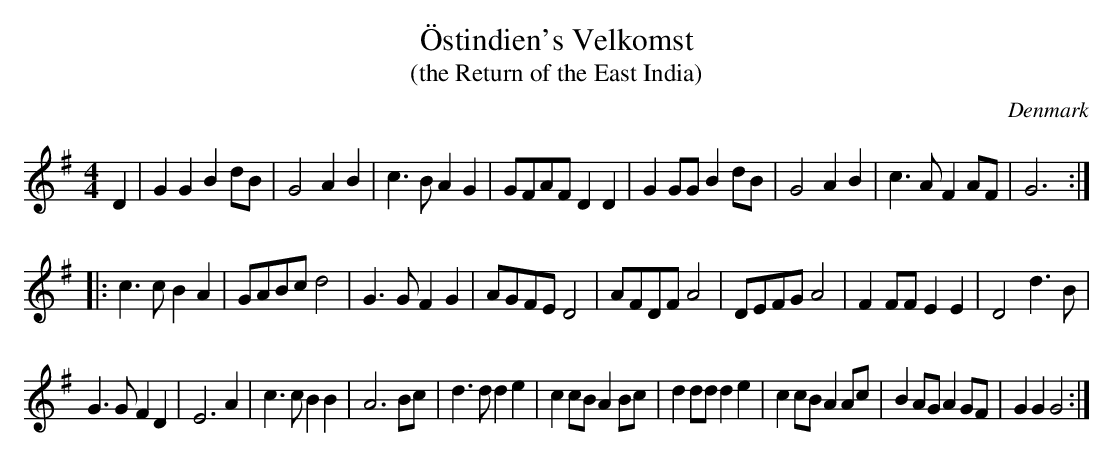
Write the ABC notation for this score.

X:1
T:Östindien's Velkomst
T:(the Return of the East India)
M:4/4
O:Denmark
K:G major
D2|\
G2G2 B2dB|G4 A2B2|c3B A2G2|GFAF D2D2|\
G2GG B2dB|G4 A2B2|c3A F2AF|G6 ::
c3c B2A2|GABc d4|G3G F2G2|AGFE D4|\
AFDF A4|DEFG A4|F2FF E2E2|D4 d3B|
G3G F2D2|E6 A2|c3c B2B2|A6 Bc|\
d3d d2e2|c2cB A2Bc|d2dd d2e2|c2cB A2Ac|\
B2AG A2GF|G2G2 G4:|
